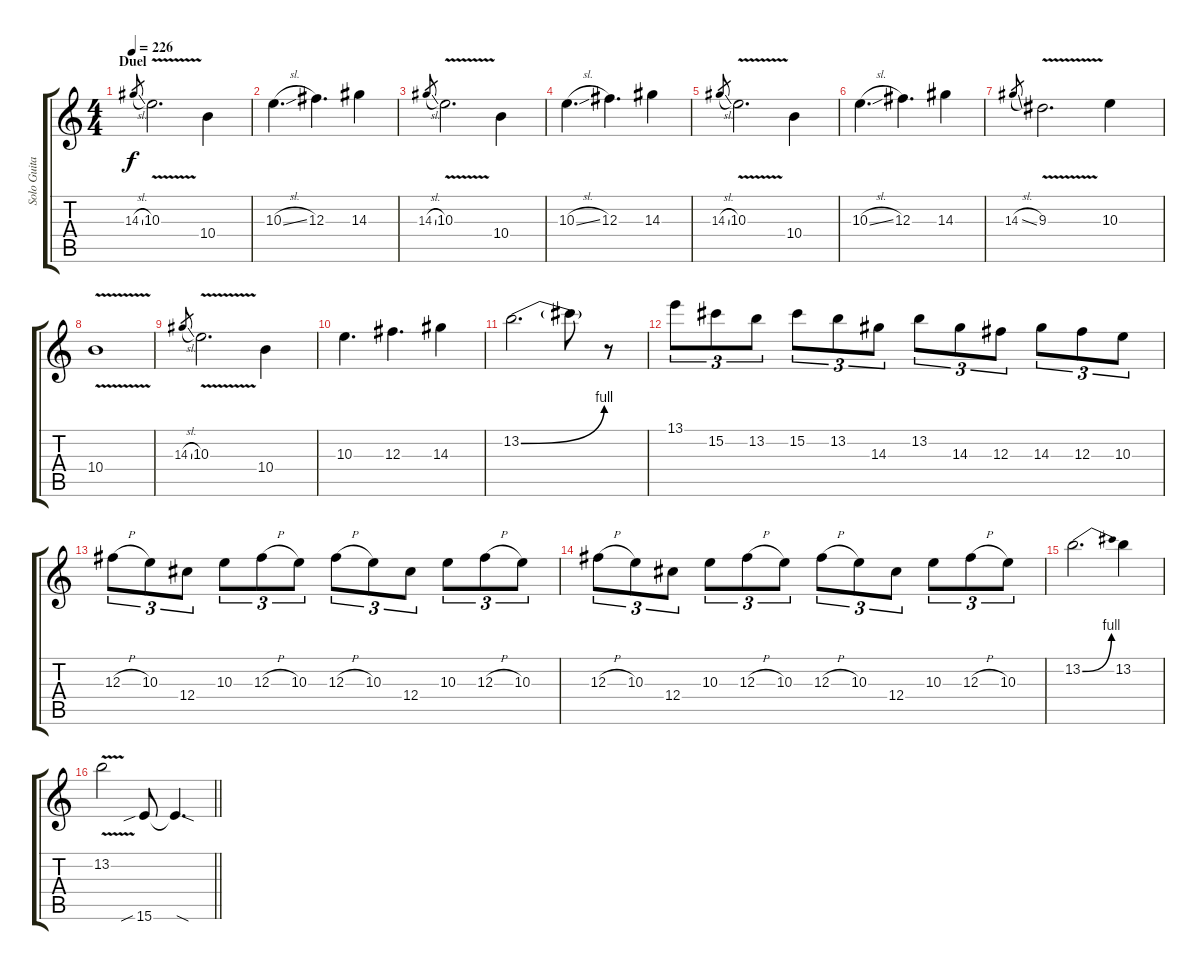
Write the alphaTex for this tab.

\track ("Solo Guitar" "Solo Guita") {instrument overdrivenguitar}
\staff {score tabs}
\tuning (Eb4 Bb3 Gb3 Db3 Ab2 Db2) {hide}
\ts (4 4)
\section ("" "Duel")
\tempo 226
\clef g2
\ks c
14.3{sl}.8{gr dy f} 10.3{v}.2{d} 10.4.4 |
10.3{sl}.4{d} 12.3.4{d} 14.3.4 |
14.3{sl}.8{gr} 10.3{v}.2{d} 10.4.4 |
10.3{sl}.4{d} 12.3.4{d} 14.3.4 |
14.3{sl}.8{gr} 10.3{v}.2{d} 10.4.4 |
10.3{sl}.4{d} 12.3.4{d} 14.3.4 |
14.3{sl}.8{gr} 9.3{v}.2{d} 10.3.4 |
10.4{v}.1 |
14.3{sl}.8{gr} 10.3{v}.2{d} 10.4.4 |
10.3.4{d} 12.3.4{d} 14.3.4 |
13.2{be (bend 0 0 60 4)}.2{d} 13.2{t}.8 r.8 |
13.1.8{tu (3 2)} 15.2.8{tu (3 2)} 13.2.8{tu (3 2)} 15.2.8{tu (3 2)} 13.2.8{tu (3 2)} 14.3.8{tu (3 2)} 13.2.8{tu (3 2)} 14.3.8{tu (3 2)} 12.3.8{tu (3 2)} 14.3.8{tu (3 2)} 12.3.8{tu (3 2)} 10.3.8{tu (3 2)} |
12.3{h}.8{tu (3 2)} 10.3.8{tu (3 2)} 12.4.8{tu (3 2)} 10.3.8{tu (3 2)} 12.3{h}.8{tu (3 2)} 10.3.8{tu (3 2)} 12.3{h}.8{tu (3 2)} 10.3.8{tu (3 2)} 12.4.8{tu (3 2)} 10.3.8{tu (3 2)} 12.3{h}.8{tu (3 2)} 10.3.8{tu (3 2)} |
12.3{h}.8{tu (3 2)} 10.3.8{tu (3 2)} 12.4.8{tu (3 2)} 10.3.8{tu (3 2)} 12.3{h}.8{tu (3 2)} 10.3.8{tu (3 2)} 12.3{h}.8{tu (3 2)} 10.3.8{tu (3 2)} 12.4.8{tu (3 2)} 10.3.8{tu (3 2)} 12.3{h}.8{tu (3 2)} 10.3.8{tu (3 2)} |
13.2{be (bend 0 0 60 4)}.2{d} 13.2.4 |
\barLineRight lightlight
13.2{v}.2 15.6{sib}.8 15.6{sod t}.4{d}
